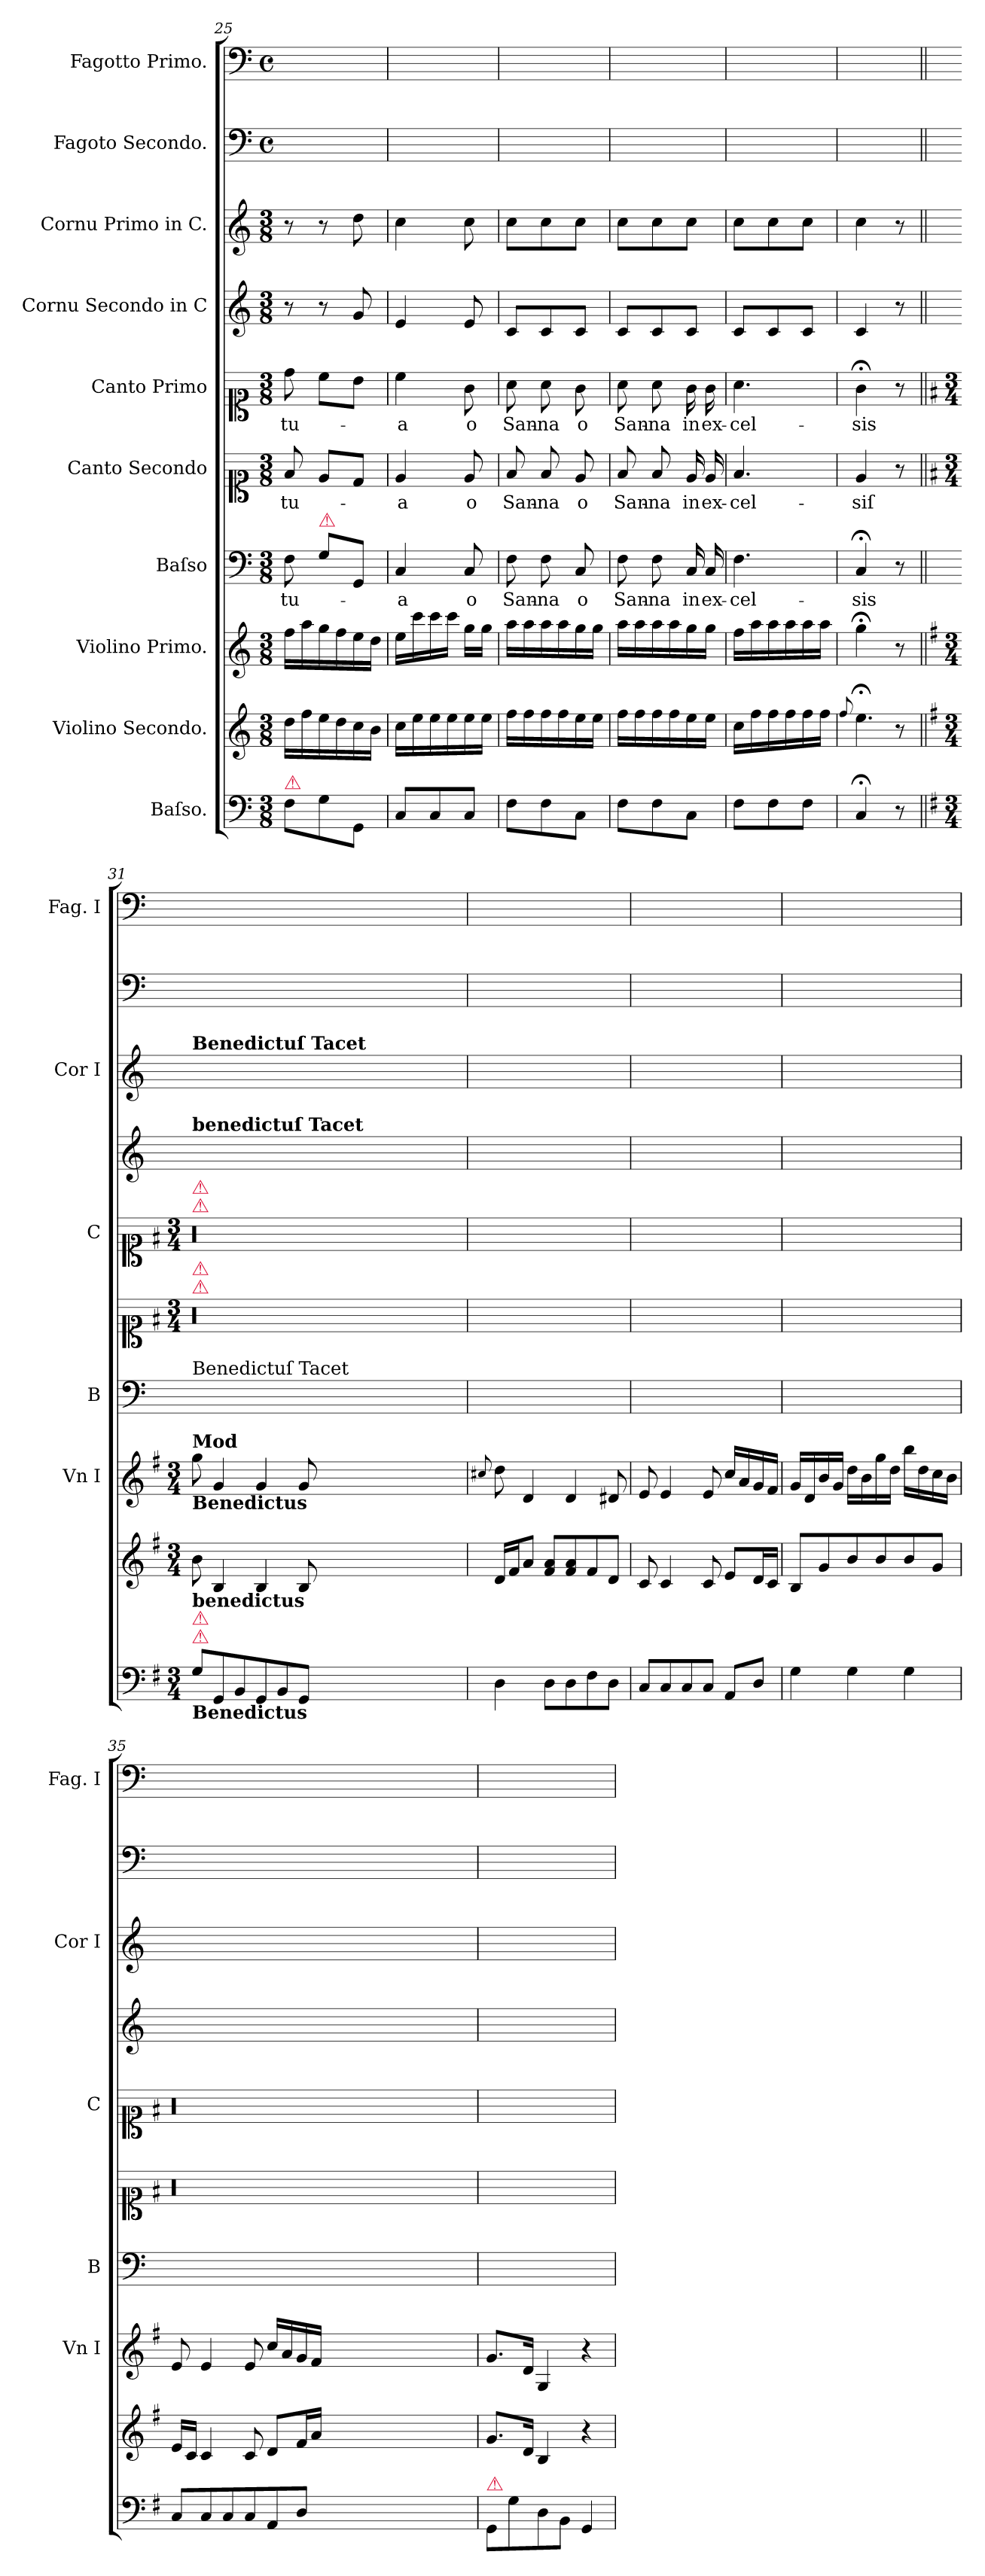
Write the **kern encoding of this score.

**kern	**kern	**kern	**kern	**text	**kern	**text	**kern	**text	**kern	**kern	**kern	**kern
*part10	*part9	*part8	*part7	*part7	*part6	*part6	*part5	*part5	*part4	*part3	*part2	*part1
*staff10	*staff9	*staff8	*staff7	*staff7	*staff6	*staff6	*staff5	*staff5	*staff4	*staff3	*staff2	*staff1
*I"Baſso.	*I"Violino Secondo.	*I"Violino Primo.	*I"Baſso	*	*I"Canto Secondo	*	*I"Canto Primo	*	*I"Cornu Secondo in C	*I"Cornu Primo in C.	*I"Fagoto Secondo.	*I"Fagotto Primo.
*	*	*I'Vn I	*I'B	*	*	*	*I'C	*	*	*I'Cor I	*	*I'Fag. I
*clefF4	*clefG2	*clefG2	*clefF4	*	*clefC1	*	*clefC1	*	*clefG2	*clefG2	*clefF4	*clefF4
*k[]	*k[]	*k[]	*k[]	*	*k[]	*	*k[]	*	*k[]	*k[]	*k[]	*k[]
*M3/8	*M3/8	*M3/8	*M3/8	*	*M3/8	*	*M3/8	*	*M3/8	*M3/8	*M4/4	*M4/4
*	*	*	*	*	*	*	*	*	*	*	*met(c)	*met(c)
=25	=25	=25	=25	=25	=25	=25	=25	=25	=25	=25	=25	=25
!LO:TX:a:color=crimson:t=⚠	!	!	!	!	!	!	!	!	!	!	!	!
8F\L	16dd\LL	16ff\LL	8F\	tu-	8f/	tu-	8dd\	tu-	8r	8r	4.ryy	4.ryy
.	16ff\	16aa\	.	.	.	.	.	.	.	.	.	.
!	!	!	!LO:TX:a:color=crimson:t=⚠	!	!	!	!	!	!	!	!	!
8G\	16ee\	16gg\	8G\L	.	8e/L	.	8cc\L	.	8r	8r	.	.
.	16dd\	16ff\	.	.	.	.	.	.	.	.	.	.
8GG/J	16cc\	16ee\	8GG/J	.	8d/J	.	8b\J	.	8g/	8dd\	.	.
.	16b\JJ	16dd\JJ	.	.	.	.	.	.	.	.	.	.
=26	=26	=26	=26	=26	=26	=26	=26	=26	=26	=26	=26	=26
8C/L	16cc\LL	16ee\LL	4C/	-a	4e/	-a	4cc\	-a	4e/	4cc\	4.ryy	4.ryy
.	16ee\	16ccc\	.	.	.	.	.	.	.	.	.	.
8C/	16ee\	16ccc\	.	.	.	.	.	.	.	.	.	.
.	16ee\	16ccc\JJ	.	.	.	.	.	.	.	.	.	.
8C/J	16ee\	16gg\LL	8C/	o	8e/	o	8g\	o	8e/	8cc\	.	.
.	16ee\JJ	16gg\JJ	.	.	.	.	.	.	.	.	.	.
=27	=27	=27	=27	=27	=27	=27	=27	=27	=27	=27	=27	=27
8F\L	16ff\LL	16aa\LL	8F\	San-	8f/	San-	8a\	San-	8c/L	8cc\L	4.ryy	4.ryy
.	16ff\	16aa\	.	.	.	.	.	.	.	.	.	.
8F\	16ff\	16aa\	8F\	-na	8f/	-na	8a\	-na	8c/	8cc\	.	.
.	16ff\	16aa\	.	.	.	.	.	.	.	.	.	.
8C\J	16ee\	16gg\	8C/	o	8e/	o	8g\	o	8c/J	8cc\J	.	.
.	16ee\JJ	16gg\JJ	.	.	.	.	.	.	.	.	.	.
=28	=28	=28	=28	=28	=28	=28	=28	=28	=28	=28	=28	=28
8F\L	16ff\LL	16aa\LL	8F\	San-	8f/	San-	8a\	San-	8c/L	8cc\L	4.ryy	4.ryy
.	16ff\	16aa\	.	.	.	.	.	.	.	.	.	.
8F\	16ff\	16aa\	8F\	-na	8f/	-na	8a\	-na	8c/	8cc\	.	.
.	16ff\	16aa\	.	.	.	.	.	.	.	.	.	.
8C\J	16ee\	16gg\	16C/	in	16e/	in	16g\	in	8c/J	8cc\J	.	.
.	16ee\JJ	16gg\JJ	16C/	ex-	16e/	ex-	16g\	ex-	.	.	.	.
=29	=29	=29	=29	=29	=29	=29	=29	=29	=29	=29	=29	=29
8F\L	16cc\LL	16ff\LL	4.F\	-cel-	4.f/	-cel-	4.a\	-cel-	8c/L	8cc\L	4.ryy	4.ryy
.	16ff\	16aa\	.	.	.	.	.	.	.	.	.	.
8F\	16ff\	16aa\	.	.	.	.	.	.	8c/	8cc\	.	.
.	16ff\	16aa\	.	.	.	.	.	.	.	.	.	.
8F\J	16ff\	16aa\	.	.	.	.	.	.	8c/J	8cc\J	.	.
.	16ff\JJ	16aa\JJ	.	.	.	.	.	.	.	.	.	.
=30	=30	=30	=30	=30	=30	=30	=30	=30	=30	=30	=30	=30
.	8qqff/	.	.	.	.	.	.	.	.	.	.	.
!	!LO:N:vis=4.	!	!	!	!	!	!	!	!	!	!	!
4C;/	4ee;<\	4gg;<\	4C;/	-sis	4e/	-siſ	4g;<\	-sis	4c/	4cc\	4.ryy	4.ryy
8r	8r	8r	8r	.	8r	.	8r	.	8r	8r	.	.
=31||	=31||	=31||	=31||	=31||	=31||	=31||	=31||	=31||	=31||	=31||	=31||	=31||
*k[f#]	*k[f#]	*k[f#]	*	*	*k[f#]	*	*k[f#]	*	*	*	*	*
*G:	*G:	*G:	*	*	*G:	*	*G:	*	*	*	*	*
*M3/4	*M3/4	*M3/4	*	*	*M3/4	*	*M3/4	*	*	*	*	*
!	!	!	!	!	!	!	!	!	!	!LO:TX:a:B:t=Benedictuſ Tacet	!	!
!	!	!	!	!	!	!	!	!	!LO:TX:a:B:t=benedictuſ Tacet	!	!	!
!	!	!	!	!	!	!	!LO:TX:a:B:color=crimson:t=⚠	!	!	!	!	!
!	!	!	!	!	!	!	!LO:TX:a:color=crimson:t=⚠	!	!	!	!	!
!	!	!	!	!	!LO:TX:a:B:color=crimson:t=⚠	!	!	!	!	!	!	!
!	!	!	!	!	!LO:TX:a:color=crimson:t=⚠	!	!	!	!	!	!	!
!	!	!	!LO:TX:a:t=Benedictuſ Tacet	!	!	!	!	!	!	!	!	!
!	!	!LO:TX:a:B:t=Mod	!	!	!	!	!	!	!	!	!	!
!	!	!LO:TX:b:B:t=Benedictus	!	!	!	!	!	!	!	!	!	!
!	!LO:TX:b:B:t=benedictus	!	!	!	!	!	!	!	!	!	!	!
!LO:TX:a:B:color=crimson:t=⚠	!	!	!	!	!	!	!	!	!	!	!	!
!LO:TX:b:B:t=Benedictus	!	!	!	!	!	!	!	!	!	!	!	!
!LO:TX:a:color=crimson:t=⚠	!	!	!	!	!	!	!	!	!	!	!	!
!	!	!	!	!	!LO:N:vis=00	!	!LO:N:vis=00	!	!	!	!	!
8G\L	8b\	8gg\	2.ryy	.	0.r	.	0.r	.	2.ryy	2.ryy	2.ryy	2.ryy
8GG/	4B/	4g/	.	.	.	.	.	.	.	.	.	.
8BB/	.	.	.	.	.	.	.	.	.	.	.	.
8GG/	4B/	4g/	.	.	.	.	.	.	.	.	.	.
8BB/	.	.	.	.	.	.	.	.	.	.	.	.
8GG/J	8B/	8g/	.	.	.	.	.	.	.	.	.	.
0ryy	0ryy	0ryy	0ryy	.	.	.	.	.	0ryy	0ryy	0ryy	0ryy
4ryy	4ryy	4ryy	4ryy	.	.	.	.	.	4ryy	4ryy	4ryy	4ryy
=32	=32	=32	=32	=32	=32	=32	=32	=32	=32	=32	=32	=32
.	.	8qqcc#X/	.	.	.	.	.	.	.	.	.	.
4D\	16d/LL	8dd\	2.ryy	.	2.ryy	.	2.ryy	.	2.ryy	2.ryy	2.ryy	2.ryy
.	16f#/J	.	.	.	.	.	.	.	.	.	.	.
.	8a/J	4d/	.	.	.	.	.	.	.	.	.	.
8D\L	8f#/ 8a/L	.	.	.	.	.	.	.	.	.	.	.
8D\	8f#/ 8a/	4d/	.	.	.	.	.	.	.	.	.	.
8F#\	8f#/	.	.	.	.	.	.	.	.	.	.	.
8D\J	8d/J	8d#X/	.	.	.	.	.	.	.	.	.	.
=33	=33	=33	=33	=33	=33	=33	=33	=33	=33	=33	=33	=33
8C/L	8c/	8e/	2.ryy	.	2.ryy	.	2.ryy	.	2.ryy	2.ryy	2.ryy	2.ryy
8C/	4c/	4e/	.	.	.	.	.	.	.	.	.	.
8C/	.	.	.	.	.	.	.	.	.	.	.	.
8C/J	8c/	8e/	.	.	.	.	.	.	.	.	.	.
8AA/L	8e/L	16cc\LL	.	.	.	.	.	.	.	.	.	.
.	.	16a/	.	.	.	.	.	.	.	.	.	.
8D\J	16d/L	16g/	.	.	.	.	.	.	.	.	.	.
.	16c/JJ	16f#/JJ	.	.	.	.	.	.	.	.	.	.
=34	=34	=34	=34	=34	=34	=34	=34	=34	=34	=34	=34	=34
4G\	8B/L	16g/LL	2.ryy	.	2.ryy	.	2.ryy	.	2.ryy	2.ryy	2.ryy	2.ryy
.	.	16d/	.	.	.	.	.	.	.	.	.	.
.	8g/	16b\	.	.	.	.	.	.	.	.	.	.
.	.	16g/JJ	.	.	.	.	.	.	.	.	.	.
4G\	8b\	16dd\LL	.	.	.	.	.	.	.	.	.	.
.	.	16b\	.	.	.	.	.	.	.	.	.	.
.	8b\	16gg\	.	.	.	.	.	.	.	.	.	.
.	.	16dd\JJ	.	.	.	.	.	.	.	.	.	.
4G\	8b\	16bb\LL	.	.	.	.	.	.	.	.	.	.
.	.	16dd\	.	.	.	.	.	.	.	.	.	.
.	8g/J	16cc\	.	.	.	.	.	.	.	.	.	.
.	.	16b\JJ	.	.	.	.	.	.	.	.	.	.
=35	=35	=35	=35	=35	=35	=35	=35	=35	=35	=35	=35	=35
!	!	!	!	!	!LO:N:vis=00	!	!LO:N:vis=00	!	!	!	!	!
8C/L	16e/LL	8e/	2.ryy	.	0.r	.	0.r	.	2.ryy	2.ryy	2.ryy	2.ryy
.	16c/JJ	.	.	.	.	.	.	.	.	.	.	.
8C/	4c/	4e/	.	.	.	.	.	.	.	.	.	.
8C/	.	.	.	.	.	.	.	.	.	.	.	.
8C/	8c/	8e/	.	.	.	.	.	.	.	.	.	.
8AA/	8d/L	16cc\LL	.	.	.	.	.	.	.	.	.	.
.	.	16a/	.	.	.	.	.	.	.	.	.	.
8D\J	16f#/L	16g/	.	.	.	.	.	.	.	.	.	.
.	16a/JJ	16f#/JJ	.	.	.	.	.	.	.	.	.	.
0ryy	0ryy	0ryy	0ryy	.	.	.	.	.	0ryy	0ryy	0ryy	0ryy
4ryy	4ryy	4ryy	4ryy	.	.	.	.	.	4ryy	4ryy	4ryy	4ryy
=36	=36	=36	=36	=36	=36	=36	=36	=36	=36	=36	=36	=36
!LO:TX:a:color=crimson:t=⚠	!	!	!	!	!	!	!	!	!	!	!	!
8GG/L	8.g/L	8.g/L	2.ryy	.	2.ryy	.	2.ryy	.	2.ryy	2.ryy	2.ryy	2.ryy
8G\	.	.	.	.	.	.	.	.	.	.	.	.
.	16d/Jk	16d/Jk	.	.	.	.	.	.	.	.	.	.
8D\	4B/	4G/	.	.	.	.	.	.	.	.	.	.
8BB\J	.	.	.	.	.	.	.	.	.	.	.	.
4GG/	4r	4r	.	.	.	.	.	.	.	.	.	.
=	=	=	=	=	=	=	=	=	=	=	=	=
*-	*-	*-	*-	*-	*-	*-	*-	*-	*-	*-	*-	*-
